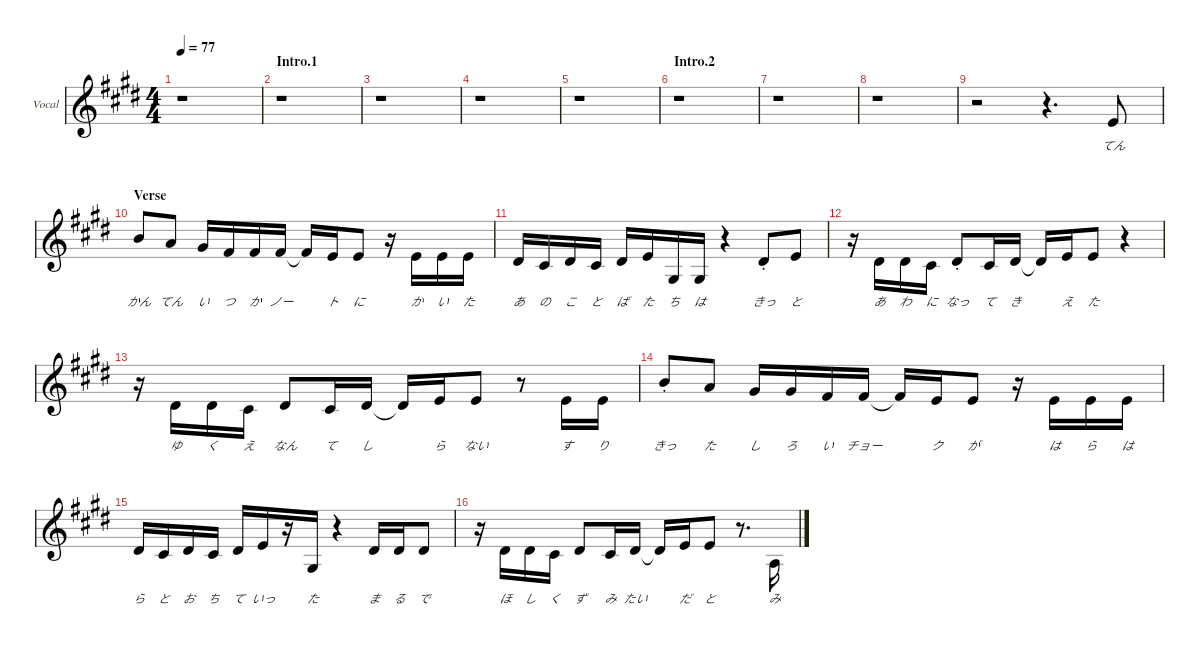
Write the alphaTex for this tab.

\defaultSystemsLayout 4
\hideDynamics
\bracketExtendMode nobrackets
\firstSystemTrackNameOrientation horizontal
\track ("Vocal" "Vocal") {defaultSystemsLayout 4 mute instrument lead7fifths}
\staff {score}
\tuning (E4 B3 G3 D3 A2 E2)
\ts (4 4)
\beaming (8 2 2 2 2)
\tempo 77
\clef g2
\ks e
r.1{dy f instrument lead7fifths beam Down} |
\section ("" "Intro.1")
\scale
0.302381 r.1{beam Down} |
\scale
0.230329 r.1{beam Down} |
\scale
0.23475 r.1{beam Down} |
\scale
0.23254 r.1{beam Down} |
\section ("" "Intro.2")
\scale
0.302382 r.1{beam Down} |
\scale
0.230329 r.1{beam Down} |
\scale
0.23475 r.1{beam Down} |
\scale
0.232539 r.2{beam Down} r.4{d beam Down} 0.1{acc forcenatural}.8{lyrics (0 "てん") lyrics (1 "") lyrics (2 "") lyrics (3 "") lyrics (4 "") beam Up} |
\section ("" "Verse")
\scale
0.302382 7.1{acc forcenatural}.8{lyrics (0 "かん") lyrics (1 "") lyrics (2 "") lyrics (3 "") lyrics (4 "") beam Up} 5.1{acc forcenatural}.8{lyrics (0 "てん") lyrics (1 "") lyrics (2 "") lyrics (3 "") lyrics (4 "") beam Up} 4.1{acc #}.16{lyrics (0 "い") lyrics (1 "") lyrics (2 "") lyrics (3 "") lyrics (4 "") beam Up} 2.1{acc #}.16{lyrics (0 "つ") lyrics (1 "") lyrics (2 "") lyrics (3 "") lyrics (4 "") beam Up} 2.1{acc #}.16{lyrics (0 "か") lyrics (1 "") lyrics (2 "") lyrics (3 "") lyrics (4 "") beam Up} 2.1{acc #}.16{lyrics (0 "ノー") lyrics (1 "") lyrics (2 "") lyrics (3 "") lyrics (4 "") beam Up} 2.1{t acc #}.16{beam Up} 0.1{acc forcenatural}.16{lyrics (0 "ト") lyrics (1 "") lyrics (2 "") lyrics (3 "") lyrics (4 "") beam Up} 0.1{acc forcenatural}.8{lyrics (0 "に") lyrics (1 "") lyrics (2 "") lyrics (3 "") lyrics (4 "") beam Up} r.16{beam Down} 0.1{acc forcenatural}.16{lyrics (0 "か") lyrics (1 "") lyrics (2 "") lyrics (3 "") lyrics (4 "") beam Up} 0.1{acc forcenatural}.16{lyrics (0 "い") lyrics (1 "") lyrics (2 "") lyrics (3 "") lyrics (4 "") beam Up} 0.1{acc forcenatural}.16{lyrics (0 "た") lyrics (1 "") lyrics (2 "") lyrics (3 "") lyrics (4 "") beam Up} |
\scale
0.230329 4.2{acc #}.16{lyrics (0 "あ") lyrics (1 "") lyrics (2 "") lyrics (3 "") lyrics (4 "") beam Up} 2.2{acc #}.16{lyrics (0 "の") lyrics (1 "") lyrics (2 "") lyrics (3 "") lyrics (4 "") beam Up} 4.2{acc #}.16{lyrics (0 "こ") lyrics (1 "") lyrics (2 "") lyrics (3 "") lyrics (4 "") beam Up} 2.2{acc #}.16{lyrics (0 "と") lyrics (1 "") lyrics (2 "") lyrics (3 "") lyrics (4 "") beam Up} 4.2{acc #}.16{lyrics (0 "ば") lyrics (1 "") lyrics (2 "") lyrics (3 "") lyrics (4 "") beam Up} 0.1{acc forcenatural}.16{lyrics (0 "た") lyrics (1 "") lyrics (2 "") lyrics (3 "") lyrics (4 "") beam Up} 1.3{acc #}.16{lyrics (0 "ち") lyrics (1 "") lyrics (2 "") lyrics (3 "") lyrics (4 "") beam Up} 1.3{acc #}.16{lyrics (0 "は") lyrics (1 "") lyrics (2 "") lyrics (3 "") lyrics (4 "") beam Up} r.4{beam Down} 4.2{st acc #}.8{lyrics (0 "きっ") lyrics (1 "") lyrics (2 "") lyrics (3 "") lyrics (4 "") beam Up} 0.1{acc forcenatural}.8{lyrics (0 "と") lyrics (1 "") lyrics (2 "") lyrics (3 "") lyrics (4 "") beam Up} |
\scale
0.23475 r.16{beam Down} 4.2{acc #}.16{lyrics (0 "あ") lyrics (1 "") lyrics (2 "") lyrics (3 "") lyrics (4 "") beam Up} 4.2{acc #}.16{lyrics (0 "わ") lyrics (1 "") lyrics (2 "") lyrics (3 "") lyrics (4 "") beam Up} 2.2{acc #}.16{lyrics (0 "に") lyrics (1 "") lyrics (2 "") lyrics (3 "") lyrics (4 "") beam Up} 4.2{st acc #}.8{lyrics (0 "なっ") lyrics (1 "") lyrics (2 "") lyrics (3 "") lyrics (4 "") beam Up} 2.2{acc #}.16{lyrics (0 "て") lyrics (1 "") lyrics (2 "") lyrics (3 "") lyrics (4 "") beam Up} 4.2{acc #}.16{lyrics (0 "き") lyrics (1 "") lyrics (2 "") lyrics (3 "") lyrics (4 "") beam Up} 4.2{t acc #}.16{beam Up} 0.1{acc forcenatural}.16{lyrics (0 "え") lyrics (1 "") lyrics (2 "") lyrics (3 "") lyrics (4 "") beam Up} 0.1{acc forcenatural}.8{lyrics (0 "た") lyrics (1 "") lyrics (2 "") lyrics (3 "") lyrics (4 "") beam Up} r.4{beam Down} |
\scale
0.232539 r.16{beam Down} 4.2{acc #}.16{lyrics (0 "ゆ") lyrics (1 "") lyrics (2 "") lyrics (3 "") lyrics (4 "") beam Up} 4.2{acc #}.16{lyrics (0 "く") lyrics (1 "") lyrics (2 "") lyrics (3 "") lyrics (4 "") beam Up} 2.2{acc #}.16{lyrics (0 "え") lyrics (1 "") lyrics (2 "") lyrics (3 "") lyrics (4 "") beam Up} 4.2{acc #}.8{lyrics (0 "なん") lyrics (1 "") lyrics (2 "") lyrics (3 "") lyrics (4 "") beam Up} 2.2{acc #}.16{lyrics (0 "て") lyrics (1 "") lyrics (2 "") lyrics (3 "") lyrics (4 "") beam Up} 4.2{acc #}.16{lyrics (0 "し") lyrics (1 "") lyrics (2 "") lyrics (3 "") lyrics (4 "") beam Up} 4.2{t acc #}.16{beam Up} 0.1{acc forcenatural}.16{lyrics (0 "ら") lyrics (1 "") lyrics (2 "") lyrics (3 "") lyrics (4 "") beam Up} 0.1{acc forcenatural}.8{lyrics (0 "ない") lyrics (1 "") lyrics (2 "") lyrics (3 "") lyrics (4 "") beam Up} r.8{beam Down} 0.1{acc forcenatural}.16{lyrics (0 "す") lyrics (1 "") lyrics (2 "") lyrics (3 "") lyrics (4 "") beam Up} 0.1{acc forcenatural}.16{lyrics (0 "り") lyrics (1 "") lyrics (2 "") lyrics (3 "") lyrics (4 "") beam Up} |
\scale
0.302382 7.1{st acc forcenatural}.8{lyrics (0 "きっ") lyrics (1 "") lyrics (2 "") lyrics (3 "") lyrics (4 "") beam Up} 5.1{acc forcenatural}.8{lyrics (0 "た") lyrics (1 "") lyrics (2 "") lyrics (3 "") lyrics (4 "") beam Up} 4.1{acc #}.16{lyrics (0 "し") lyrics (1 "") lyrics (2 "") lyrics (3 "") lyrics (4 "") beam Up} 4.1{acc #}.16{lyrics (0 "ろ") lyrics (1 "") lyrics (2 "") lyrics (3 "") lyrics (4 "") beam Up} 2.1{acc #}.16{lyrics (0 "い") lyrics (1 "") lyrics (2 "") lyrics (3 "") lyrics (4 "") beam Up} 2.1{acc #}.16{lyrics (0 "チョー") lyrics (1 "") lyrics (2 "") lyrics (3 "") lyrics (4 "") beam Up} 2.1{t acc #}.16{beam Up} 0.1{acc forcenatural}.16{lyrics (0 "ク") lyrics (1 "") lyrics (2 "") lyrics (3 "") lyrics (4 "") beam Up} 0.1{acc forcenatural}.8{lyrics (0 "が") lyrics (1 "") lyrics (2 "") lyrics (3 "") lyrics (4 "") beam Up} r.16{beam Down} 0.1{acc forcenatural}.16{lyrics (0 "は") lyrics (1 "") lyrics (2 "") lyrics (3 "") lyrics (4 "") beam Up} 0.1{acc forcenatural}.16{lyrics (0 "ら") lyrics (1 "") lyrics (2 "") lyrics (3 "") lyrics (4 "") beam Up} 0.1{acc forcenatural}.16{lyrics (0 "は") lyrics (1 "") lyrics (2 "") lyrics (3 "") lyrics (4 "") beam Up} |
\scale
0.230329 4.2{acc #}.16{lyrics (0 "ら") lyrics (1 "") lyrics (2 "") lyrics (3 "") lyrics (4 "") beam Up} 2.2{acc #}.16{lyrics (0 "と") lyrics (1 "") lyrics (2 "") lyrics (3 "") lyrics (4 "") beam Up} 4.2{acc #}.16{lyrics (0 "お") lyrics (1 "") lyrics (2 "") lyrics (3 "") lyrics (4 "") beam Up} 2.2{acc #}.16{lyrics (0 "ち") lyrics (1 "") lyrics (2 "") lyrics (3 "") lyrics (4 "") beam Up} 4.2{acc #}.16{lyrics (0 "て") lyrics (1 "") lyrics (2 "") lyrics (3 "") lyrics (4 "") beam Up} 0.1{acc forcenatural}.16{lyrics (0 "いっ") lyrics (1 "") lyrics (2 "") lyrics (3 "") lyrics (4 "") beam Up} r.16{beam Up} 1.3{acc #}.16{lyrics (0 "た") lyrics (1 "") lyrics (2 "") lyrics (3 "") lyrics (4 "") beam Up} r.4{beam Down} 4.2{acc #}.16{lyrics (0 "ま") lyrics (1 "") lyrics (2 "") lyrics (3 "") lyrics (4 "") beam Up} 4.2{acc #}.16{lyrics (0 "る") lyrics (1 "") lyrics (2 "") lyrics (3 "") lyrics (4 "") beam Up} 4.2{acc #}.8{lyrics (0 "で") lyrics (1 "") lyrics (2 "") lyrics (3 "") lyrics (4 "") beam Up} |
\scale
0.23475 r.16{beam Down} 4.2{acc #}.16{lyrics (0 "ほ") lyrics (1 "") lyrics (2 "") lyrics (3 "") lyrics (4 "") beam Up} 4.2{acc #}.16{lyrics (0 "し") lyrics (1 "") lyrics (2 "") lyrics (3 "") lyrics (4 "") beam Up} 2.2{acc #}.16{lyrics (0 "く") lyrics (1 "") lyrics (2 "") lyrics (3 "") lyrics (4 "") beam Up} 4.2{acc #}.8{lyrics (0 "ず") lyrics (1 "") lyrics (2 "") lyrics (3 "") lyrics (4 "") beam Up} 2.2{acc #}.16{lyrics (0 "み") lyrics (1 "") lyrics (2 "") lyrics (3 "") lyrics (4 "") beam Up} 4.2{acc #}.16{lyrics (0 "たい") lyrics (1 "") lyrics (2 "") lyrics (3 "") lyrics (4 "") beam Up} 4.2{t acc #}.16{beam Up} 0.1{acc forcenatural}.16{lyrics (0 "だ") lyrics (1 "") lyrics (2 "") lyrics (3 "") lyrics (4 "") beam Up} 0.1{acc forcenatural}.8{lyrics (0 "と") lyrics (1 "") lyrics (2 "") lyrics (3 "") lyrics (4 "") beam Up} r.8{d beam Down} 2.3{acc forcenatural}.16{lyrics (0 "み") lyrics (1 "") lyrics (2 "") lyrics (3 "") lyrics (4 "") beam Up}
